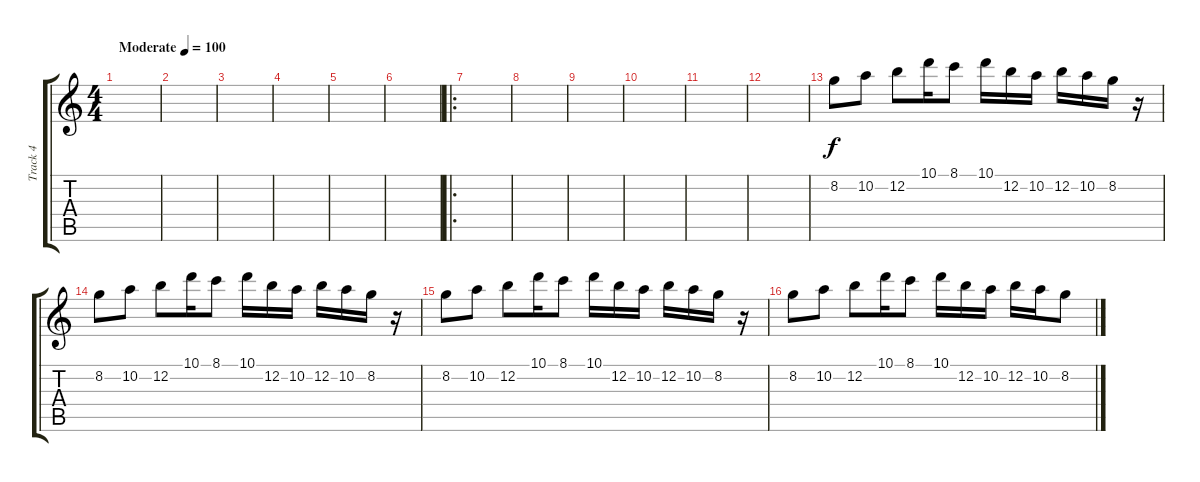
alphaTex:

\track ("Track 4" "Track 4") {instrument distortionguitar}
\staff {score tabs}
\tuning (E4 B3 G3 D3 A2 E2) {hide}
\ts (4 4)
\tempo (100 "Moderate")
\clef g2
\ks c
|
|
|
|
|
|
\ro
|
|
|
|
|
|
8.2.8 10.2.8 12.2.8 10.1.16 8.1.8 10.1.16 12.2.16 10.2.16 12.2.16 10.2.16 8.2.16 r.16 |
8.2.8 10.2.8 12.2.8 10.1.16 8.1.8 10.1.16 12.2.16 10.2.16 12.2.16 10.2.16 8.2.16 r.16 |
8.2.8 10.2.8 12.2.8 10.1.16 8.1.8 10.1.16 12.2.16 10.2.16 12.2.16 10.2.16 8.2.16 r.16 |
8.2.8 10.2.8 12.2.8 10.1.16 8.1.8 10.1.16 12.2.16 10.2.16 12.2.16 10.2.16 8.2.8
